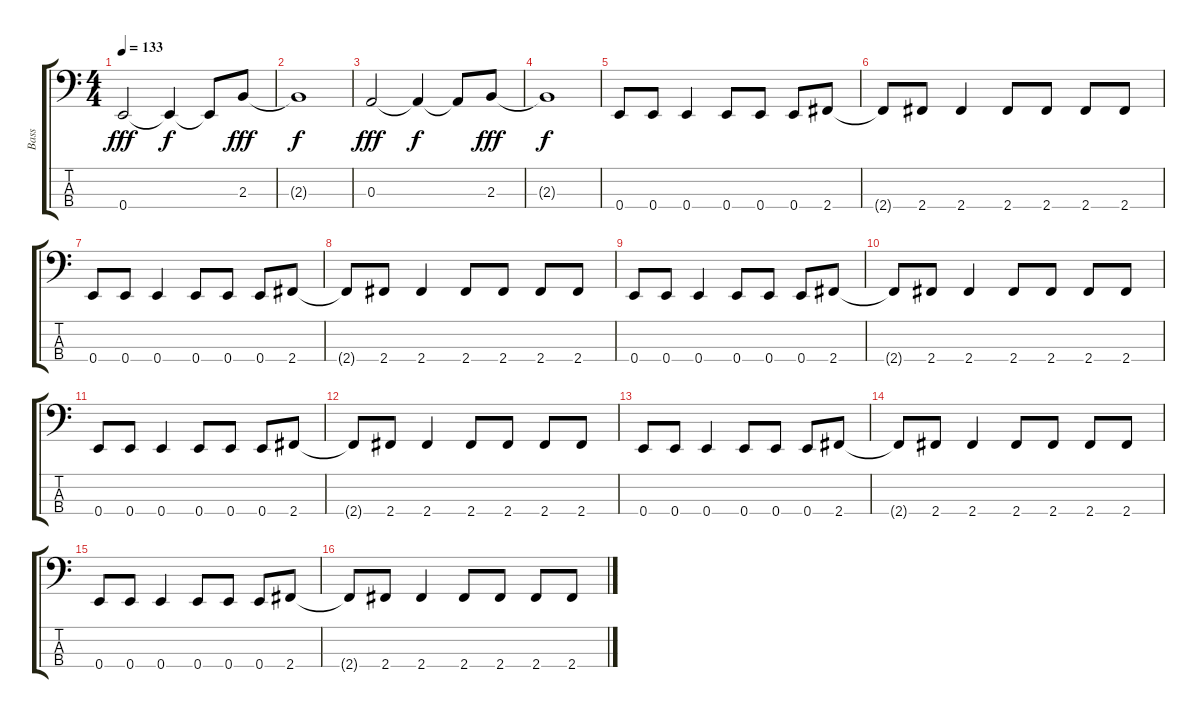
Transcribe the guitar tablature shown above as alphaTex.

\track ("Bass" "Bass") {instrument electricbassfinger}
\staff {score tabs}
\tuning (G2 D2 A1 E1) {hide}
\ts (4 4)
\tempo 133
\clef f4
\ks c
0.4.2{dy fff} 0.4{t}.4{dy f} 0.4{t}.8 2.3.8{dy fff} |
2.3{t}.1{dy f} |
0.3.2{dy fff} 0.3{t}.4{dy f} 0.3{t}.8 2.3.8{dy fff} |
2.3{t}.1{dy f} |
0.4.8 0.4.8 0.4.4 0.4.8 0.4.8 0.4.8 2.4.8 |
2.4{t}.8 2.4.8 2.4.4 2.4.8 2.4.8 2.4.8 2.4.8 |
0.4.8 0.4.8 0.4.4 0.4.8 0.4.8 0.4.8 2.4.8 |
2.4{t}.8 2.4.8 2.4.4 2.4.8 2.4.8 2.4.8 2.4.8 |
0.4.8 0.4.8 0.4.4 0.4.8 0.4.8 0.4.8 2.4.8 |
2.4{t}.8 2.4.8 2.4.4 2.4.8 2.4.8 2.4.8 2.4.8 |
0.4.8 0.4.8 0.4.4 0.4.8 0.4.8 0.4.8 2.4.8 |
2.4{t}.8 2.4.8 2.4.4 2.4.8 2.4.8 2.4.8 2.4.8 |
0.4.8 0.4.8 0.4.4 0.4.8 0.4.8 0.4.8 2.4.8 |
2.4{t}.8 2.4.8 2.4.4 2.4.8 2.4.8 2.4.8 2.4.8 |
0.4.8 0.4.8 0.4.4 0.4.8 0.4.8 0.4.8 2.4.8 |
2.4{t}.8 2.4.8 2.4.4 2.4.8 2.4.8 2.4.8 2.4.8
